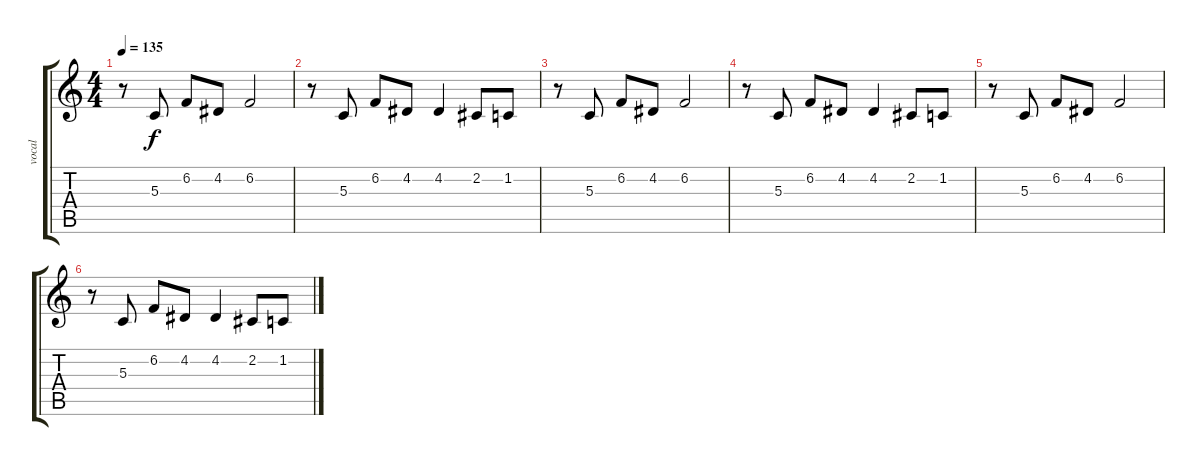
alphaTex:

\track ("vocal" "vocal") {instrument tenorsax}
\staff {score tabs}
\tuning (E4 B3 G3 D3 A2 E2) {hide}
\ts (4 4)
\tempo 135
\clef g2
\ks c
r.8{dy f} 5.3.8 6.2.8 4.2.8 6.2.2 |
r.8 5.3.8 6.2.8 4.2.8 4.2.4 2.2.8 1.2.8 |
r.8 5.3.8 6.2.8 4.2.8 6.2.2 |
r.8 5.3.8 6.2.8 4.2.8 4.2.4 2.2.8 1.2.8 |
r.8 5.3.8 6.2.8 4.2.8 6.2.2 |
r.8 5.3.8 6.2.8 4.2.8 4.2.4 2.2.8 1.2.8
